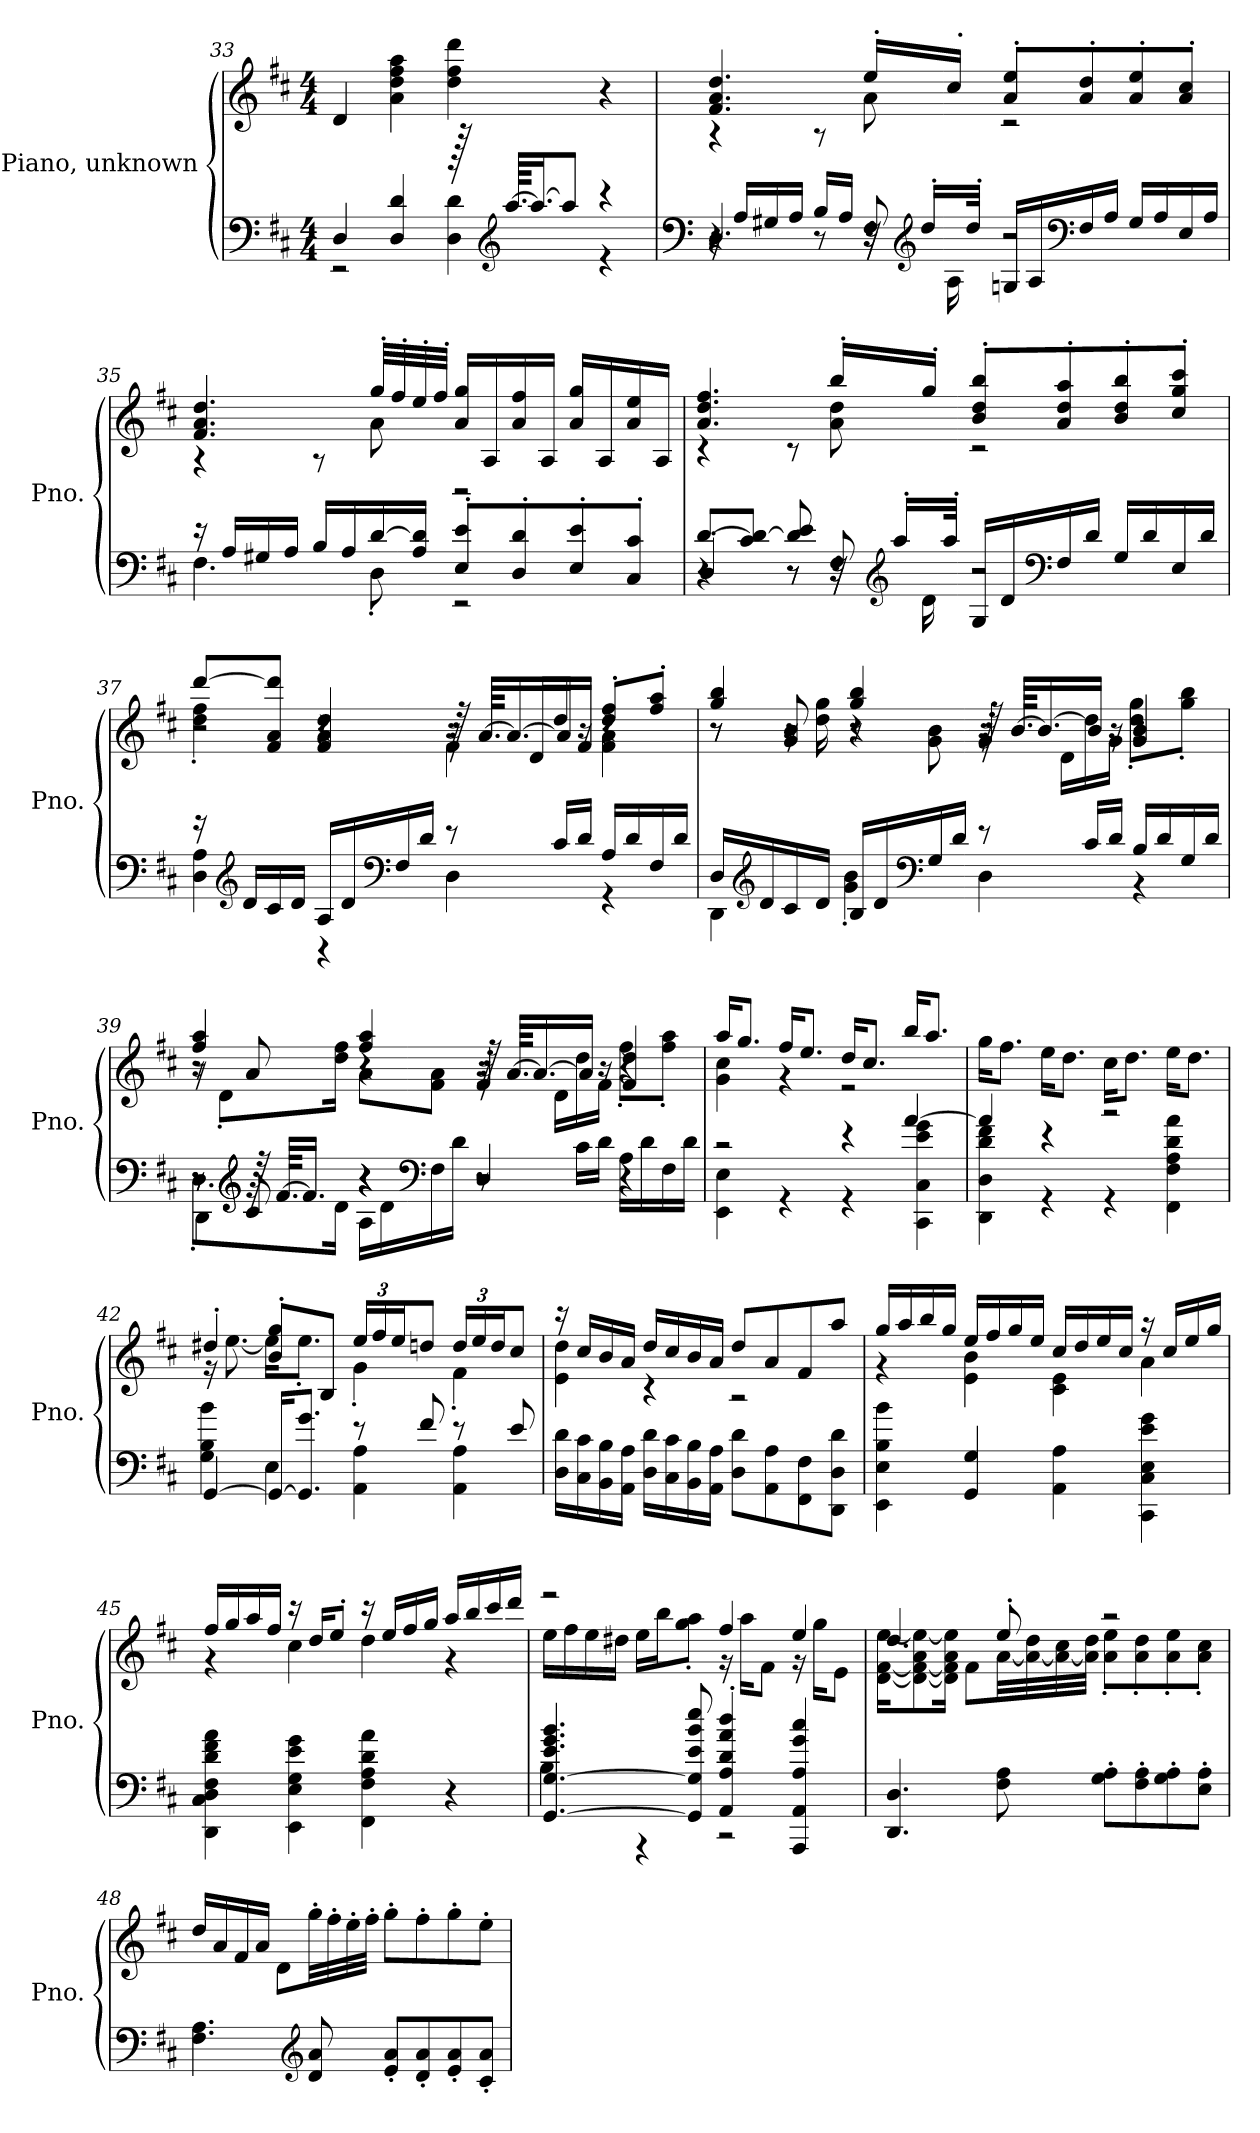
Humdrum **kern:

**kern	**kern
*part1	*part1
*staff2	*staff1
*I"Piano, unknown	*
*I'Pno.	*
*clefF4	*clefG2
*k[f#c#]	*k[f#c#]
*M4/4	*M4/4
=33	=33
*^	*
4D/	2r	4d/
4D/ 4d/	.	4a\ 4dd\ 4ff#\ 4aa\
128r	4D\ 4d\	4dd\ 4ff#\ 4ddd\
*clefG2	*	*
[64.aa/KKLL	.	.
16.aa/J_	.	.
8aa/J]	.	.
4r	4r	4r
*v	*v	*
!!LO:LB:g=z
=34	=34
*clefF4	*
*^	*^
*	*^	*	*
16r	4r	4.D/	4.f#/ 4.a/ 4.dd/	4r
16A/LL	.	.	.	.
16G#X/	.	.	.	.
16A/JJ	.	.	.	.
16B/LL	8r	.	.	8r
16A/JJ	.	.	.	.
32r	16r	8F#/	16ee'/LL	8a\
*clefG2	*	*	*	*
16dd'/LL	.	.	.	.
.	16A\	.	16cc#'/JJ	.
32dd'/JJk	.	.	.	.
16Gn/LL	2r	2r	8a/' 8ee/'L	2r
16A/	.	.	.	.
*clefF4	*	*	*	*
16F#/	.	.	8a/' 8dd/'	.
16A/JJ	.	.	.	.
16G/LL	.	.	8a/' 8ee/'	.
16A/	.	.	.	.
16E/	.	.	8a/' 8cc#/'J	.
16A/JJ	.	.	.	.
*	*v	*v	*	*
=35	=35	=35	=35
16r	4.F#\	4.f#/ 4.a/ 4.dd/	4r
16A/LL	.	.	.
16G#X/	.	.	.
16A/JJ	.	.	.
16B/LL	.	.	8r
16A/	.	.	.
[16d/	8D'\	32gg'/LLL	8a\
.	.	32ff#'/	.
16A/ 16d/]JJ	.	32ee'/	.
.	.	32ff#'/JJJ	.
8E/' 8e/'L	2r	16a/ 16gg/LL	2r
.	.	16A/	.
8D/' 8d/'	.	16a/ 16ff#/	.
.	.	16A/JJ	.
8E/' 8e/'	.	16a/ 16gg/LL	.
.	.	16A/	.
8C#/' 8c#/'J	.	16a/ 16ee/	.
.	.	16A/JJ	.
!!LO:LB:g=z	!!
=36	=36	=36	=36
*	*^	*	*
[8d/L	4r	4D'/	4.a/ 4.dd/ 4.ff#/	4r
8c#/ 8d/_J	.	.	.	.
8d/] 8e/	8r	8r	.	8r
32r	16r	8F#/	16bb'/LL	8a\ 8dd\
*clefG2	*	*	*	*
16aa'/LL	.	.	.	.
.	16d\	.	16gg'/JJ	.
32aa'/JJk	.	.	.	.
16G/LL	2r	2r	8b/' 8dd/' 8bb/'L	2r
16d/	.	.	.	.
*clefF4	*	*	*	*
16F#/	.	.	8a/' 8dd/' 8aa/'	.
16d/JJ	.	.	.	.
16G/LL	.	.	8b/' 8dd/' 8bb/'	.
16d/	.	.	.	.
16E/	.	.	8cc#/' 8gg/' 8ccc#/'J	.
16d/JJ	.	.	.	.
*	*v	*v	*	*
!!LO:LB:g=z
=37	=37	=37	=37
*	*	*	*^
16r	4D\ 4A\	[8ddd/L	4dd\' 4ff#\'	2r
*clefG2	*	*	*	*
16d/LL	.	.	.	.
16c#/	.	8f#/ 8a/ 8ddd/]J	.	.
16d/JJ	.	.	.	.
16A/LL	4r	4f#/ 4a/ 4dd/	4r	.
16d/	.	.	.	.
*clefF4	*	*	*	*
16F#/	.	.	.	.
16d/JJ	.	.	.	.
8r	4D\	16r	4f#\	128r
.	.	.	.	[64.a/KKLL
.	.	.	.	16.a/_
.	.	16d/LL	.	.
16c#/LL	.	16dd/	.	16a/JJ]
16d/JJ	.	16f#/JJ	.	16r
16A/LL	4r	8dd/' 8ff#/'L	4f#\ 4a\	4r
16d/	.	.	.	.
16F#/	.	8ff#/' 8aa/'J	.	.
16d/JJ	.	.	.	.
!!LO:LB:g=z	!!	!!
=38	=38	=38	=38	=38
16D/LL	4DD\	4gg/ 4bb/	8r	8r
*clefG2	*	*	*	*
16d/	.	.	.	.
16c#/	.	.	16r	8g/ 8b/
16d/JJ	.	.	16dd\ 16gg\	.
16B/LL	4g\' 4b\'	4gg/ 4bb/	8r	4r
16d/	.	.	.	.
*clefF4	*	*	*	*
16G/	.	.	8g\ 8b\	.
16d/JJ	.	.	.	.
8r	4D\	4g/	16r	128r
.	.	.	.	[64.b/KKLL
.	.	.	.	16.b/_
.	.	.	16d\LL	.
16c#/LL	.	.	16dd\	16b/JJ]
16d/JJ	.	.	16g\JJ	16r
16B/LL	4r	4g/ 4b/	8dd\' 8gg\'L	4r
16d/	.	.	.	.
16G/	.	.	8gg\' 8bb\'J	.
16d/JJ	.	.	.	.
!!LO:LB:g=z	!!	!!
=39	=39	=39	=39	=39
*^	*^	*	*	*
8r	8.D'\L	8r	4DD\	4ff#/ 4aa/	16r	8r
.	.	.	.	.	8d'\L	.
*clefG2	*	*	*	*	*	*
128r	.	8c#'/	.	.	.	8a/
[64.f#/KKLL	.	.	.	.	.	.
16.f#/JJ]	.	.	.	.	.	.
.	16d\Jk	.	.	.	16dd\ 16ff#\Jk	.
4r	16A\LL	4r	4r	4ff#/ 4aa/	8a\L	4r
.	16d\	.	.	.	.	.
*clefF4	*	*	*	*	*	*
.	16F#\	.	.	.	8f#\ 8a\J	.
.	16d\JJ	.	.	.	.	.
2r	8r	4D/	2r	4f#/	16r	128r
.	.	.	.	.	.	[64.a/KKLL
.	.	.	.	.	.	16.a/_
.	.	.	.	.	16d\LL	.
.	16c#\LL	.	.	.	16dd\	16a/JJ]
.	16d\JJ	.	.	.	16f#\JJ	16r
.	16A\LL	4r	.	4r	8ff#'\L	4f#/ 4dd/
.	16d\	.	.	.	.	.
.	16F#\	.	.	.	8ff#\' 8aa\'J	.
.	16d\JJ	.	.	.	.	.
*	*v	*v	*v	*	*	*
*	*	*	*v	*v
=40	=40	=40	=40
2r	4EE\ 4E\	16aa/KL	4g\ 4cc#\
.	.	8.gg/J	.
.	4r	16ff#/KL	4r
.	.	8.ee/J	.
4r	4r	16dd/KL	2r
.	.	8.cc#/J	.
[4a/	4CC#\ 4C#\ 4e\ 4g\	16bb/KL	.
.	.	8.aa/J	.
*	*	*v	*v
!!LO:PB:g=z
=41	=41	=41
4a/]	4DD\ 4D\ 4d\ 4f#\	16gg\KL
.	.	8.ff#\J
4r	4r	16ee\KL
.	.	8.dd\J
2r	4r	16cc#\KL
.	.	8.dd\J
.	4FF#\ 4F#\ 4A\ 4d\ 4a\	16ee\KL
.	.	8.dd\J
=42	=42	=42
*	*	*^
[4GG/	4G\ 4B\ 4b\	4dd#X'/	16r
.	.	.	[8.ee\
16GG/KL_	4E\	8b/' 8gg/'L	16ee\KL]
8.GG/] 8.g/J	.	.	8.ee'\J
.	.	8B/J	.
*	*	*Xbrackettup	*
8r	4AA\ 4A\	24ee/LL	4g'\
.	.	24ff#/	.
.	.	24ee/J	.
8f#/	.	8ddn/J	.
8r	4AA\ 4A\	24dd/LL	4f#'\
.	.	24ee/	.
.	.	24dd/J	.
8e/	.	8cc#/J	.
*v	*v	*	*
=43	=43	=43
16D\ 16d\LL	16r	4e\ 4dd\
16C#\ 16c#\	16cc#/LL	.
16BB\ 16B\	16b/	.
16AA\ 16A\JJ	16a/JJ	.
16D\ 16d\LL	16dd/LL	4r
16C#\ 16c#\	16cc#/	.
16BB\ 16B\	16b/	.
16AA\ 16A\JJ	16a/JJ	.
8D\ 8d\L	8dd/L	2r
8AA\ 8A\	8a/	.
8FF#\ 8F#\	8f#/	.
8DD\ 8D\ 8d\J	8aa/J	.
!!LO:LB:g=z	!!
=44	=44	=44
4EE\ 4E\ 4B\ 4b\	16gg/LL	4r
.	16aa/	.
.	16bb/	.
.	16gg/JJ	.
4GG/ 4G/	16ee/LL	4e\ 4b\
.	16ff#/	.
.	16gg/	.
.	16ee/JJ	.
4AA\ 4A\	16cc#/LL	4c#\ 4e\
.	16dd/	.
.	16ee/	.
.	16cc#/JJ	.
4CC#\ 4C#\ 4E\ 4e\ 4g\	16r	4a\
.	16cc#/LL	.
.	16ee/	.
.	16gg/JJ	.
=45	=45	=45
4DD\ 4C#\ 4D\ 4F#\ 4d\ 4f#\ 4a\	16ff#/LL	4r
.	16gg/	.
.	16aa/	.
.	16ff#/JJ	.
4EE\ 4E\ 4G\ 4e\ 4g\	16r	4cc#\
.	16dd/KL	.
.	8ee'/J	.
4FF#\ 4F#\ 4A\ 4d\ 4a\	16r	4dd\
.	16ee/LL	.
.	16ff#/	.
.	16gg/JJ	.
4r	16aa/LL	4r
.	16bb/	.
.	16ccc#/	.
.	16ddd/JJ	.
!!LO:LB:g=z	!!
=46	=46	=46
*^	*	*
[4.GG/ [4.G/ 4.e/ 4.g/ 4.b/	4B\	2r	16ee\LL
.	.	.	16ff#\
.	.	.	16ee\
.	.	.	16dd#X\JJ
.	4r	.	16ee\LL
.	.	.	16bb\J
8GG/] 8G/] 8e/ 8b/ 8ee/	.	.	8gg\' 8aa\'J
4AA/' 4A/' 4d/' 4a/' 4dd/'	2r	4ff#/	16r
.	.	.	16aa\KL
.	.	.	8f#\J
4AAA/ 4AA/ 4A/ 4g/ 4cc#/	.	4ee/	16r
.	.	.	16gg\KL
.	.	.	8e\J
*v	*v	*	*
=47	=47	=47
4.DD/ 4.D/	4.dd/	[16d\ [16f#\ [16ee\KL
.	.	8d\_ 8f#\_ 8a\ 8ee\_
.	.	16d\] 16f#\] 16a\ 16ee\]Jk
.	.	8f#\L
8F#\ 8A\	8ee'/	[32a\LL
.	.	32a\_ 32dd\
.	.	32a\_ 32cc#\
.	.	32a\] 32dd\JJJ
8G\' 8A\'L	2r	8a\' 8ee\'L
8F#\' 8A\'	.	8a\' 8dd\'
8G\' 8A\'	.	8a\' 8ee\'
8E\' 8A\'J	.	8a\' 8cc#\'J
*	*v	*v
!!LO:LB:g=z
=48	=48
4.F#\ 4.A\	16dd/LL
.	16a/
.	16f#/
.	16a/JJ
.	8d\L
*clefG2	*
8d/ 8a/	32gg'\LL
.	32ff#'\
.	32ee'\
.	32ff#'\JJJ
8e/' 8a/'L	8gg'\L
8d/' 8a/'	8ff#'\
8e/' 8a/'	8gg'\
8c#/' 8a/'J	8ee'\J
=	=
*-	*-
